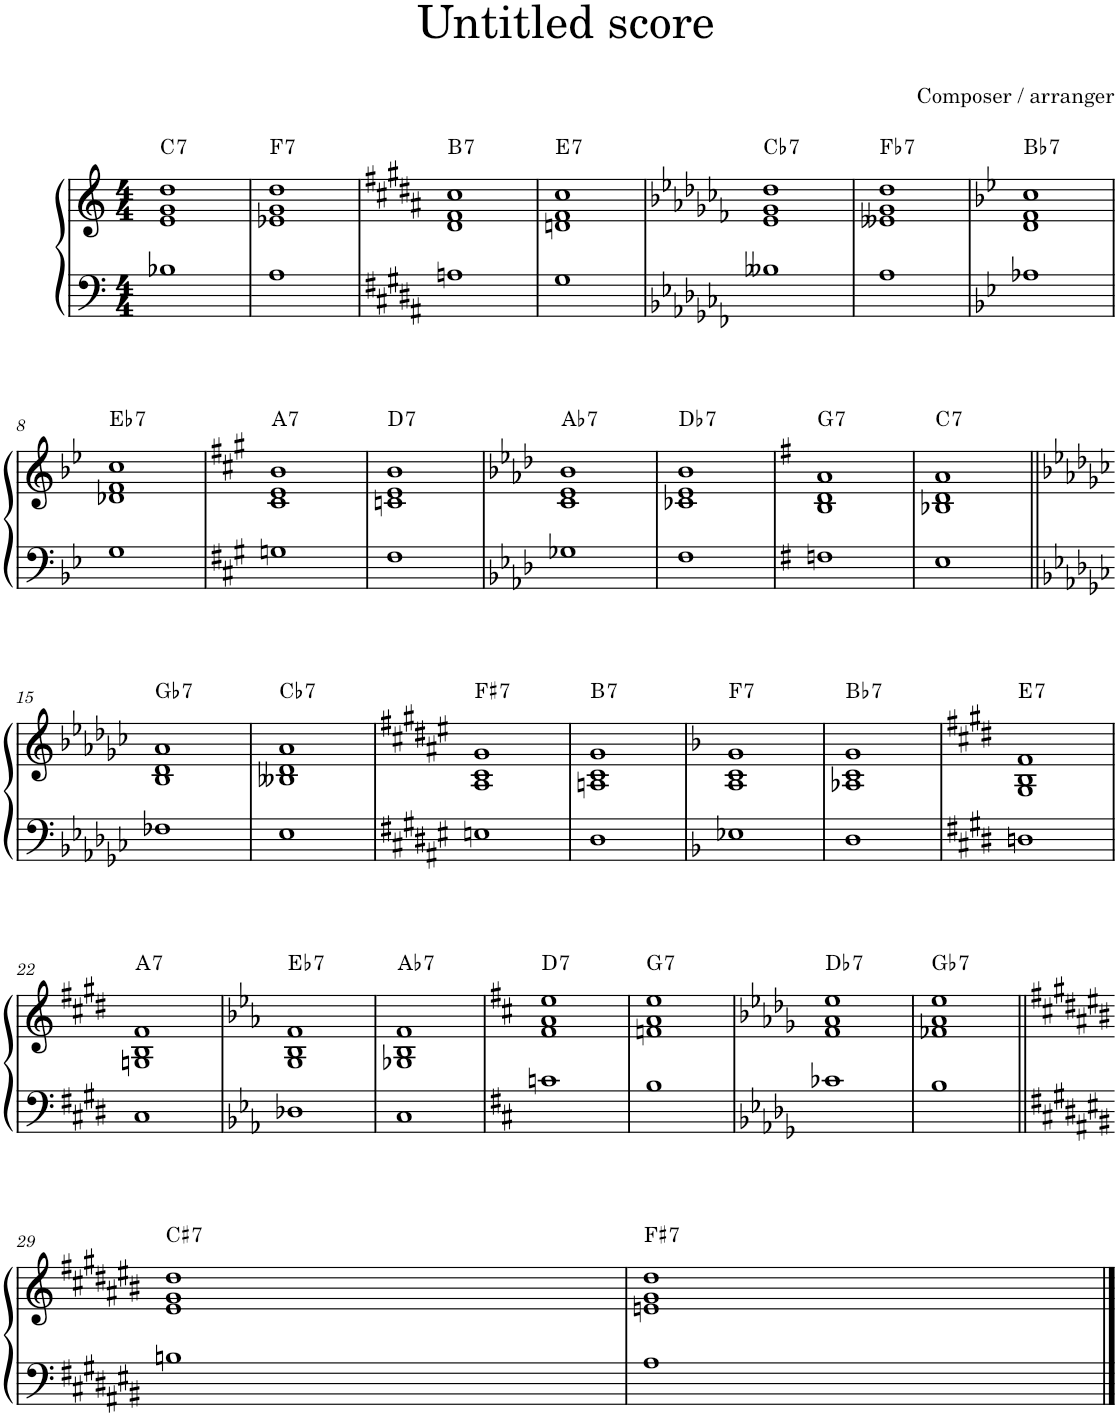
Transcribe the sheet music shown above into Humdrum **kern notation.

**kern	**kern	**harte
*part1	*part1	*part1
*staff2	*staff1	*
*I"Piano	*	*
*I'Pno.	*	*
*clefF4	*clefG2	*
*k[]	*k[]	*
*M4/4	*M4/4	*
=1	=1	=1
!	!	!LO:H:kt=7
1B-X	1e 1g 1dd	C:7
=2	=2	=2
!	!	!LO:H:kt=7
1A	1e-X 1g 1dd	F:7
=3	=3	=3
*k[f#c#g#d#a#]	*k[f#c#g#d#a#]	*
!	!	!LO:H:kt=7
1An	1d# 1f# 1cc#	B:7
=4	=4	=4
!	!	!LO:H:kt=7
1G#	1dn 1f# 1cc#	E:7
=5	=5	=5
*k[b-e-a-d-g-c-f-]	*k[b-e-a-d-g-c-f-]	*
!	!	!LO:H:kt=7
1B--X	1e- 1g- 1dd-	Cb:7
=6	=6	=6
!	!	!LO:H:kt=7
1A-	1e--X 1g- 1dd-	Fb:7
=7	=7	=7
*k[b-e-]	*k[b-e-]	*
!	!	!LO:H:kt=7
1A-X	1d 1f 1cc	Bb:7
!!LO:LB:g=z
=8	=8	=8
!	!	!LO:H:kt=7
1G	1d-X 1f 1cc	Eb:7
=9	=9	=9
*k[f#c#g#]	*k[f#c#g#]	*
!	!	!LO:H:kt=7
1Gn	1c# 1e 1b	A:7
=10	=10	=10
!	!	!LO:H:kt=7
1F#	1cn 1e 1b	D:7
=11	=11	=11
*k[b-e-a-d-]	*k[b-e-a-d-]	*
!	!	!LO:H:kt=7
1G-X	1c 1e- 1b-	Ab:7
=12	=12	=12
!	!	!LO:H:kt=7
1F	1c-X 1e- 1b-	Db:7
=13	=13	=13
*k[f#]	*k[f#]	*
!	!	!LO:H:kt=7
1Fn	1B 1d 1a	G:7
=14	=14	=14
!	!	!LO:H:kt=7
1E	1B-X 1d 1a	C:7
!!LO:LB:g=z
=15||	=15||	=15||
*k[b-e-a-d-g-c-]	*k[b-e-a-d-g-c-]	*
!	!	!LO:H:kt=7
1F-X	1B- 1d- 1a-	Gb:7
=16	=16	=16
!	!	!LO:H:kt=7
1E-	1B--X 1d- 1a-	Cb:7
=17	=17	=17
*k[f#c#g#d#a#e#]	*k[f#c#g#d#a#e#]	*
!	!	!LO:H:kt=7
1En	1A# 1c# 1g#	F#:7
=18	=18	=18
!	!	!LO:H:kt=7
1D#	1An 1c# 1g#	B:7
=19	=19	=19
*k[b-]	*k[b-]	*
!	!	!LO:H:kt=7
1E-X	1A 1c 1g	F:7
=20	=20	=20
!	!	!LO:H:kt=7
1D	1A-X 1c 1g	Bb:7
=21	=21	=21
*k[f#c#g#d#]	*k[f#c#g#d#]	*
!	!	!LO:H:kt=7
1Dn	1G# 1B 1f#	E:7
!!LO:LB:g=z
=22	=22	=22
!	!	!LO:H:kt=7
1C#	1Gn 1B 1f#	A:7
=23	=23	=23
*k[b-e-a-]	*k[b-e-a-]	*
!	!	!LO:H:kt=7
1D-X	1G 1B- 1f	Eb:7
=24	=24	=24
!	!	!LO:H:kt=7
1C	1G-X 1B- 1f	Ab:7
=25	=25	=25
*k[f#c#]	*k[f#c#]	*
!	!	!LO:H:kt=7
1cn	1f# 1a 1ee	D:7
=26	=26	=26
!	!	!LO:H:kt=7
1B	1fn 1a 1ee	G:7
=27	=27	=27
*k[b-e-a-d-g-]	*k[b-e-a-d-g-]	*
!	!	!LO:H:kt=7
1c-X	1f 1a- 1ee-	Db:7
=28	=28	=28
!	!	!LO:H:kt=7
1B-	1f-X 1a- 1ee-	Gb:7
!!LO:LB:g=z
=29||	=29||	=29||
*k[f#c#g#d#a#e#b#]	*k[f#c#g#d#a#e#b#]	*
!	!	!LO:H:kt=7
1Bn	1e# 1g# 1dd#	C#:7
=30	=30	=30
!	!	!LO:H:kt=7
1A#	1en 1g# 1dd#	F#:7
==	==	==
*-	*-	*-
